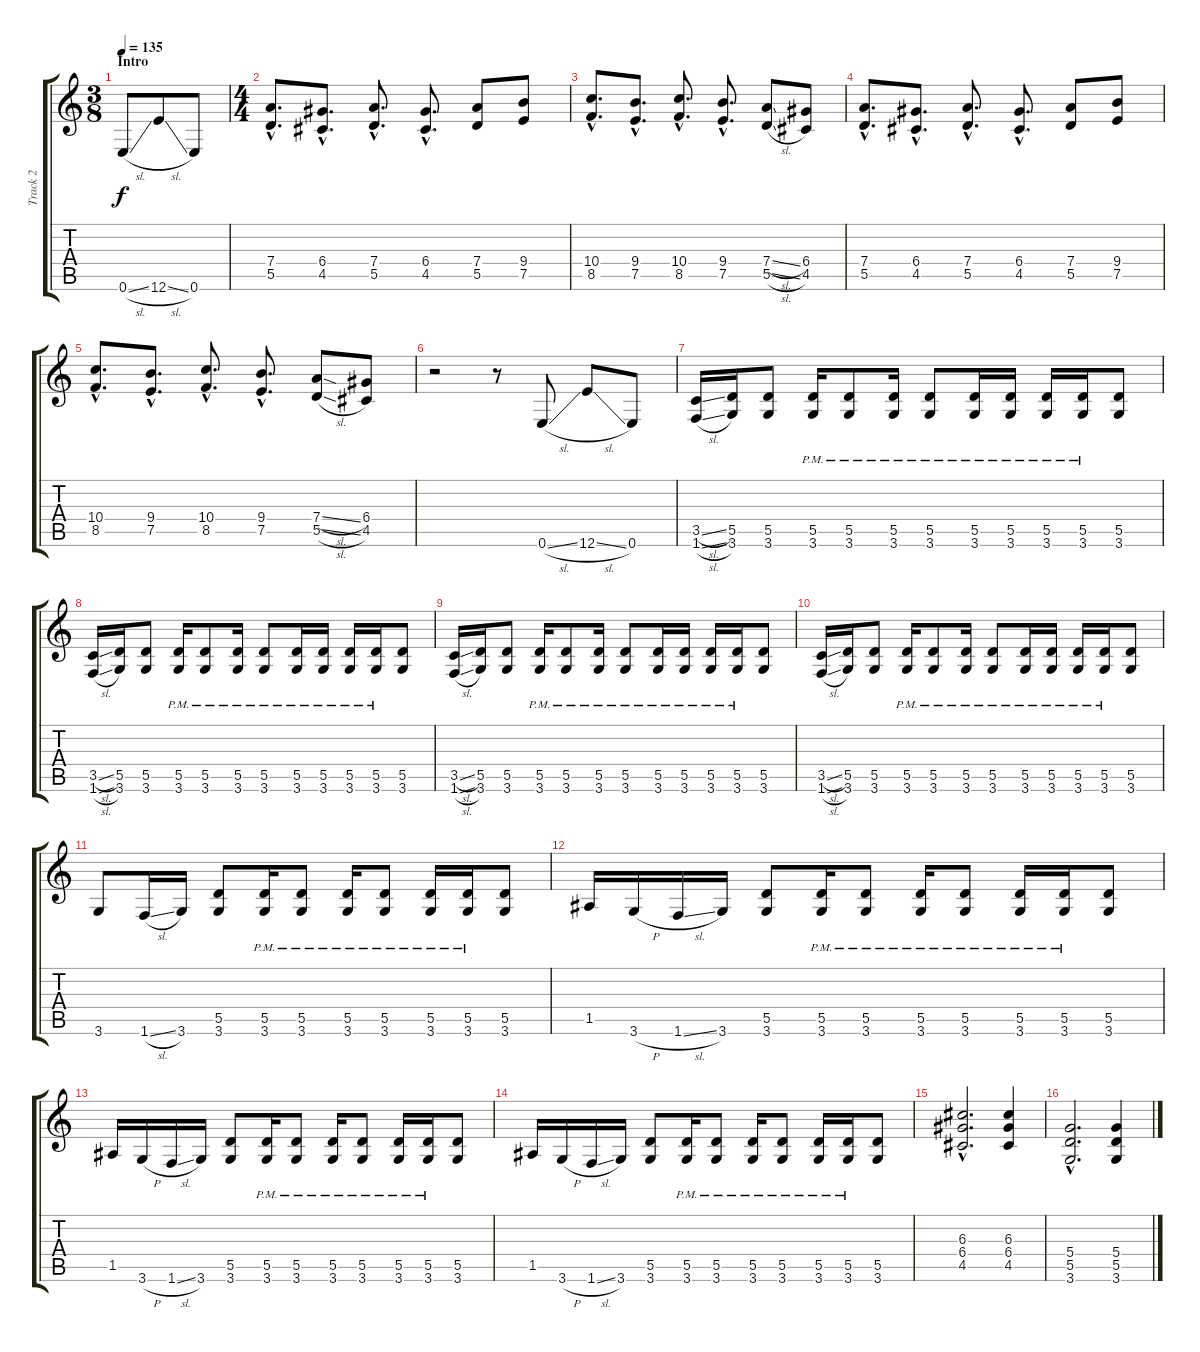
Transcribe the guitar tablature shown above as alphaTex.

\track ("Track 2" "Track 2") {instrument distortionguitar}
\staff {score tabs}
\tuning (E4 B3 G3 D3 A2 E2) {hide}
\ts (3 8)
\section ("" "Intro")
\tempo 135
\clef g2
\ks c
0.6{sl}.8{dy f instrument distortionguitar} 12.6{sl}.8 0.6.8 |
\ts (4 4)
(7.4{hac} 5.5{hac}).8{d} (6.4{hac} 4.5{hac}).8{d} (7.4{hac} 5.5{hac}).8{d} (6.4{hac} 4.5{hac}).8{d} (7.4 5.5).8 (9.4 7.5).8 |
(10.4{hac} 8.5{hac}).8{d} (9.4{hac} 7.5{hac}).8{d} (10.4{hac} 8.5{hac}).8{d} (9.4{hac} 7.5{hac}).8{d} (7.4{sl} 5.5{sl}).8 (6.4 4.5).8 |
(7.4{hac} 5.5{hac}).8{d} (6.4{hac} 4.5{hac}).8{d} (7.4{hac} 5.5{hac}).8{d} (6.4{hac} 4.5{hac}).8{d} (7.4 5.5).8 (9.4 7.5).8 |
(10.4{hac} 8.5{hac}).8{d} (9.4{hac} 7.5{hac}).8{d} (10.4{hac} 8.5{hac}).8{d} (9.4{hac} 7.5{hac}).8{d} (7.4{sl} 5.5{sl}).8 (6.4 4.5).8 |
r.2 r.8 0.6{sl}.8 12.6{sl}.8 0.6.8 |
(3.5{sl} 1.6{sl}).16 (5.5 3.6).16 (5.5 3.6).8 (5.5{pm} 3.6{pm}).16 (5.5{pm} 3.6{pm}).8 (5.5{pm} 3.6{pm}).16 (5.5{pm} 3.6{pm}).8 (5.5{pm} 3.6{pm}).16 (5.5{pm} 3.6{pm}).16 (5.5{pm} 3.6{pm}).16 (5.5{pm} 3.6{pm}).16 (5.5 3.6).8 |
(3.5{sl} 1.6{sl}).16 (5.5 3.6).16 (5.5 3.6).8 (5.5{pm} 3.6{pm}).16 (5.5{pm} 3.6{pm}).8 (5.5{pm} 3.6{pm}).16 (5.5{pm} 3.6{pm}).8 (5.5{pm} 3.6{pm}).16 (5.5{pm} 3.6{pm}).16 (5.5{pm} 3.6{pm}).16 (5.5{pm} 3.6{pm}).16 (5.5 3.6).8 |
(3.5{sl} 1.6{sl}).16 (5.5 3.6).16 (5.5 3.6).8 (5.5{pm} 3.6{pm}).16 (5.5{pm} 3.6{pm}).8 (5.5{pm} 3.6{pm}).16 (5.5{pm} 3.6{pm}).8 (5.5{pm} 3.6{pm}).16 (5.5{pm} 3.6{pm}).16 (5.5{pm} 3.6{pm}).16 (5.5{pm} 3.6{pm}).16 (5.5 3.6).8 |
(3.5{sl} 1.6{sl}).16 (5.5 3.6).16 (5.5 3.6).8 (5.5{pm} 3.6{pm}).16 (5.5{pm} 3.6{pm}).8 (5.5{pm} 3.6{pm}).16 (5.5{pm} 3.6{pm}).8 (5.5{pm} 3.6{pm}).16 (5.5{pm} 3.6{pm}).16 (5.5{pm} 3.6{pm}).16 (5.5{pm} 3.6{pm}).16 (5.5 3.6).8 |
3.6.8 1.6{sl}.16 3.6.16 (5.5 3.6).8 (5.5{pm} 3.6{pm}).16 (5.5{pm} 3.6{pm}).8 (5.5{pm} 3.6{pm}).16 (5.5{pm} 3.6{pm}).8 (5.5{pm} 3.6{pm}).16 (5.5{pm} 3.6{pm}).16 (5.5 3.6).8 |
1.5.16 3.6{h}.16 1.6{sl}.16 3.6.16 (5.5 3.6).8 (5.5{pm} 3.6{pm}).16 (5.5{pm} 3.6{pm}).8 (5.5{pm} 3.6{pm}).16 (5.5{pm} 3.6{pm}).8 (5.5{pm} 3.6{pm}).16 (5.5{pm} 3.6{pm}).16 (5.5 3.6).8 |
1.5.16 3.6{h}.16 1.6{sl}.16 3.6.16 (5.5 3.6).8 (5.5{pm} 3.6{pm}).16 (5.5{pm} 3.6{pm}).8 (5.5{pm} 3.6{pm}).16 (5.5{pm} 3.6{pm}).8 (5.5{pm} 3.6{pm}).16 (5.5{pm} 3.6{pm}).16 (5.5 3.6).8 |
1.5.16 3.6{h}.16 1.6{sl}.16 3.6.16 (5.5 3.6).8 (5.5{pm} 3.6{pm}).16 (5.5{pm} 3.6{pm}).8 (5.5{pm} 3.6{pm}).16 (5.5{pm} 3.6{pm}).8 (5.5{pm} 3.6{pm}).16 (5.5{pm} 3.6{pm}).16 (5.5 3.6).8 |
(6.3{hac} 6.4{hac} 4.5{hac}).2{d} (6.3 6.4 4.5).4 |
(5.4{hac} 5.5{hac} 3.6{hac}).2{d} (5.4 5.5 3.6).4
